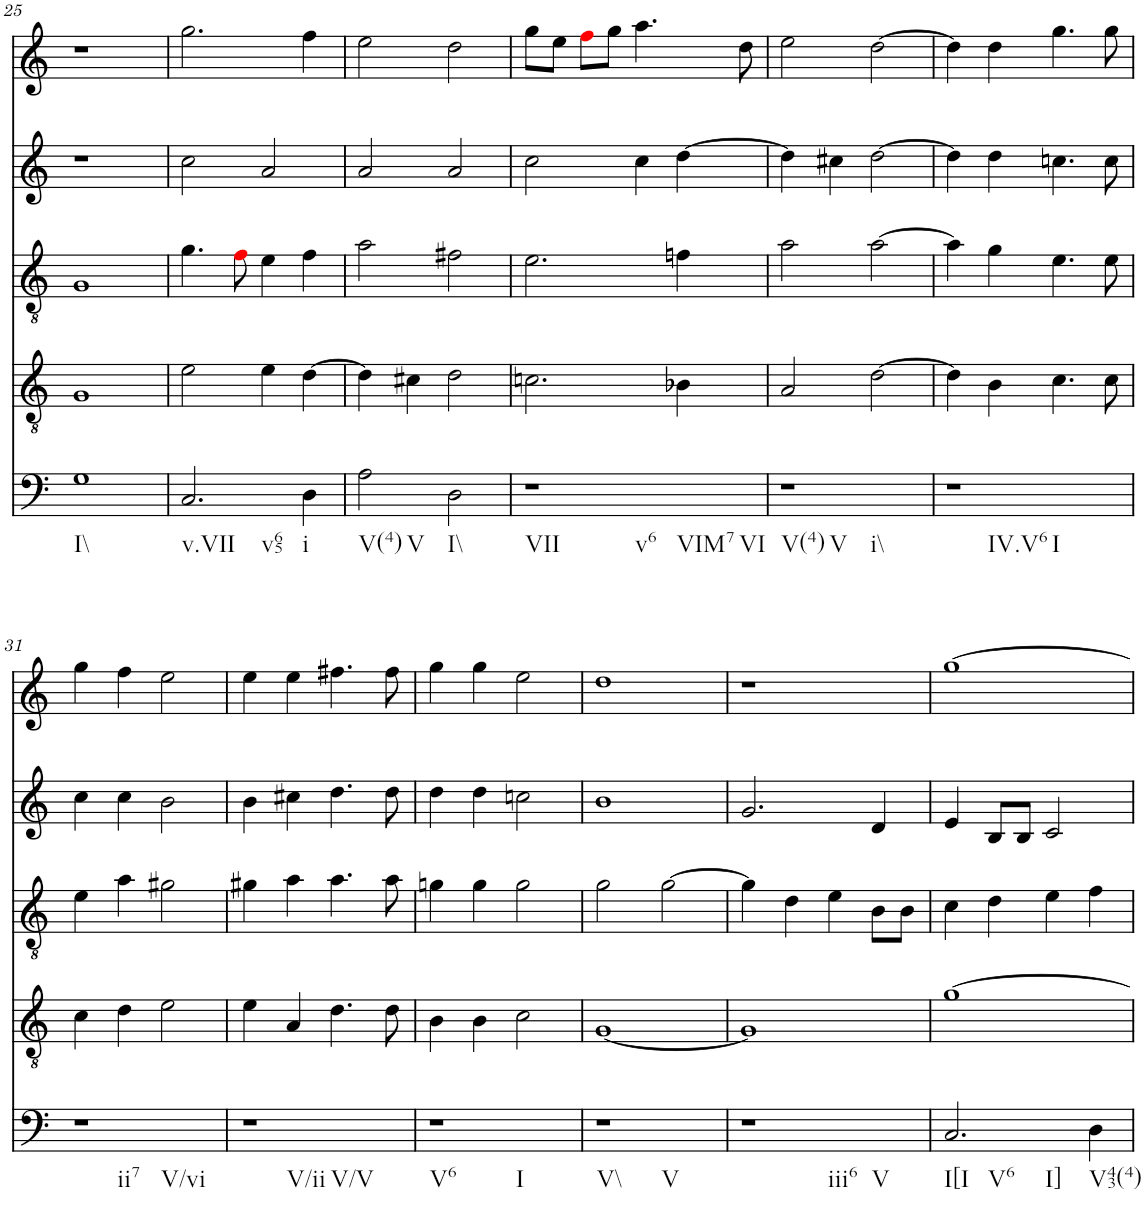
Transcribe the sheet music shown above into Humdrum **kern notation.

**kern	**kern	**kern	**kern	**kern
*part5	*part4	*part3	*part2	*part1
*staff5	*staff4	*staff3	*staff2	*staff1
*I"vox	*I"vox	*I"vox	*I"vox	*I"vox
!!LO:PB:g=z
*clefF4	*clefGv2	*clefGv2	*clefG2	*clefG2
*k[]	*k[]	*k[]	*k[]	*k[]
*M4/4	*M4/4	*M4/4	*M4/4	*M4/4
=25	=25	=25	=25	=25
!LO:TX:b:t=I\\	!	!	!	!
1G	1G	1G	1r	1r
=26	=26	=26	=26	=26
!LO:TX:b:t=v.VII	!	!	!	!
!LO:TX:b:t=v65	!	!	!	!
2.C/	2e\	4.g\	2cc\	2.gg\
.	.	8fi\	.	.
.	4e\	4e\	2a/	.
!LO:TX:b:t=i	!	!	!	!
4D\	[4d\	4f\	.	4ff\
=27	=27	=27	=27	=27
!LO:TX:b:t=V(4)	!	!	!	!
!LO:TX:b:t=V	!	!	!	!
2A\	4d\]	2a\	2a/	2ee\
.	4c#X\	.	.	.
!LO:TX:b:t=I\\	!	!	!	!
2D\	2d\	2f#X\	2a/	2dd\
=28	=28	=28	=28	=28
!LO:TX:b:t=VII	!	!	!	!
!LO:TX:b:t=v6	!	!	!	!
!LO:TX:b:t=VIM7	!	!	!	!
!LO:TX:b:t=VI	!	!	!	!
1r	2.cn\	2.e\	2cc\	8gg\L
.	.	.	.	8ee\J
.	.	.	.	8ffi\L
.	.	.	.	8gg\J
.	.	.	4cc\	4.aa\
.	4B-X\	4fn\	[4dd\	.
.	.	.	.	8dd\
=29	=29	=29	=29	=29
!LO:TX:b:t=V(4)	!	!	!	!
!LO:TX:b:t=V	!	!	!	!
!LO:TX:b:t=i\\	!	!	!	!
1r	2A/	2a\	4dd\]	2ee\
.	.	.	4cc#X\	.
.	[2d\	[2a\	[2dd\	[2dd\
=30	=30	=30	=30	=30
!LO:TX:b:t=IV.V6	!	!	!	!
!LO:TX:b:t=I	!	!	!	!
1r	4d\]	4a\]	4dd\]	4dd\]
.	4B\	4g\	4dd\	4dd\
.	4.c\	4.e\	4.ccn\	4.gg\
.	8c\	8e\	8cc\	8gg\
!!LO:LB:g=z
=31	=31	=31	=31	=31
!LO:TX:b:t=ii7	!	!	!	!
!LO:TX:b:t=V/vi	!	!	!	!
1r	4c\	4e\	4cc\	4gg\
.	4d\	4a\	4cc\	4ff\
.	2e\	2g#X\	2b\	2ee\
=32	=32	=32	=32	=32
!LO:TX:b:t=V/ii	!	!	!	!
!LO:TX:b:t=V/V	!	!	!	!
1r	4e\	4g#X\	4b\	4ee\
.	4A/	4a\	4cc#X\	4ee\
.	4.d\	4.a\	4.dd\	4.ff#X\
.	8d\	8a\	8dd\	8ff#\
=33	=33	=33	=33	=33
!LO:TX:b:t=V6	!	!	!	!
!LO:TX:b:t=I	!	!	!	!
1r	4B\	4gn\	4dd\	4gg\
.	4B\	4g\	4dd\	4gg\
.	2c\	2g\	2ccn\	2ee\
=34	=34	=34	=34	=34
!LO:TX:b:t=V\\	!	!	!	!
!LO:TX:b:t=V	!	!	!	!
1r	[1G	2g\	1b	1dd
.	.	[2g\	.	.
=35	=35	=35	=35	=35
!LO:TX:b:t=iii6	!	!	!	!
!LO:TX:b:t=V	!	!	!	!
1r	1G]	4g\]	2.g/	1r
.	.	4d\	.	.
.	.	4e\	.	.
.	.	8B\L	4d/	.
.	.	8B\J	.	.
=36	=36	=36	=36	=36
!LO:TX:b:t=I[I	!	!	!	!
!LO:TX:b:t=V6	!	!	!	!
!LO:TX:b:t=I]	!	!	!	!
2.C/	[1g	4c\	4e/	[1gg
.	.	4d\	8B/L	.
.	.	.	8B/J	.
.	.	4e\	2c/	.
!LO:TX:b:t=V43(4)	!	!	!	!
4D\	.	4f\	.	.
=	=	=	=	=
*-	*-	*-	*-	*-
